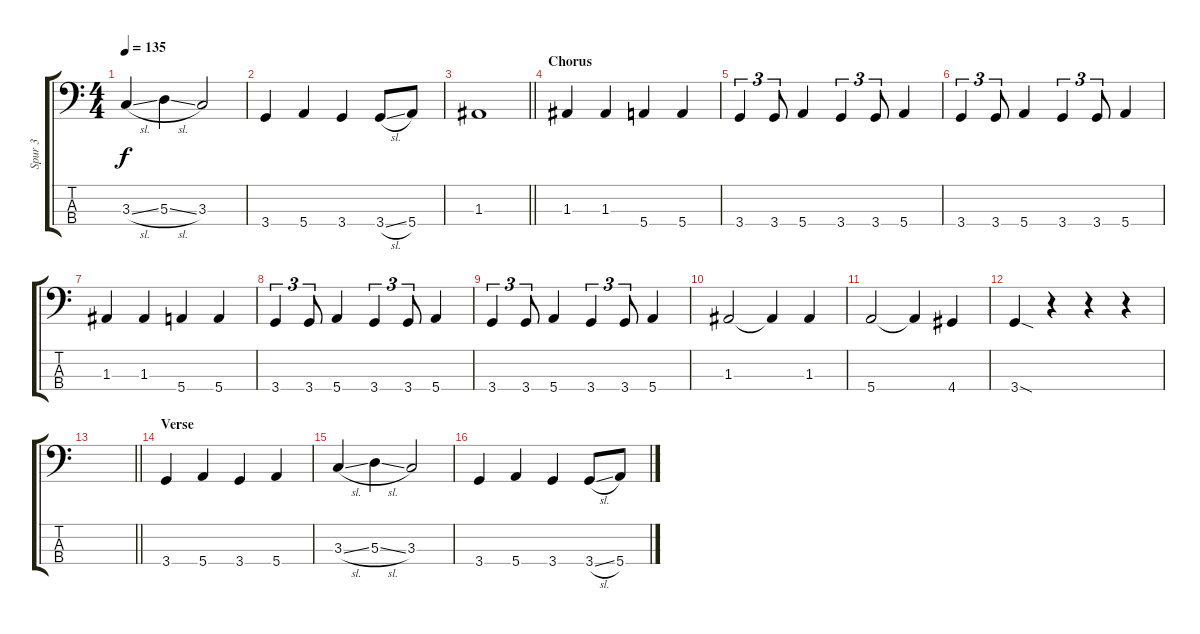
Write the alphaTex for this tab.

\track ("Spur 3" "Spur 3") {instrument electricbasspick}
\staff {score tabs}
\tuning (G2 D2 A1 E1) {hide}
\ts (4 4)
\tempo 135
\clef f4
\ks c
3.3{sl}.4{dy f} 5.3{sl}.4 3.3.2 |
3.4.4 5.4.4 3.4.4 3.4{sl}.8 5.4.8 |
\barLineRight lightlight
1.3.1 |
\section ("" "Chorus")
1.3.4 1.3.4 5.4.4 5.4.4 |
3.4.4{tu (3 2)} 3.4.8{tu (3 2)} 5.4.4 3.4.4{tu (3 2)} 3.4.8{tu (3 2)} 5.4.4 |
3.4.4{tu (3 2)} 3.4.8{tu (3 2)} 5.4.4 3.4.4{tu (3 2)} 3.4.8{tu (3 2)} 5.4.4 |
1.3.4 1.3.4 5.4.4 5.4.4 |
3.4.4{tu (3 2)} 3.4.8{tu (3 2)} 5.4.4 3.4.4{tu (3 2)} 3.4.8{tu (3 2)} 5.4.4 |
3.4.4{tu (3 2)} 3.4.8{tu (3 2)} 5.4.4 3.4.4{tu (3 2)} 3.4.8{tu (3 2)} 5.4.4 |
1.3.2 1.3{t}.4 1.3.4 |
5.4.2 5.4{t}.4 4.4.4 |
3.4{sod}.4 r.4 r.4 r.4 |
\barLineRight lightlight
|
\section ("" "Verse")
3.4.4 5.4.4 3.4.4 5.4.4 |
3.3{sl}.4 5.3{sl}.4 3.3.2 |
3.4.4 5.4.4 3.4.4 3.4{sl}.8 5.4.8
